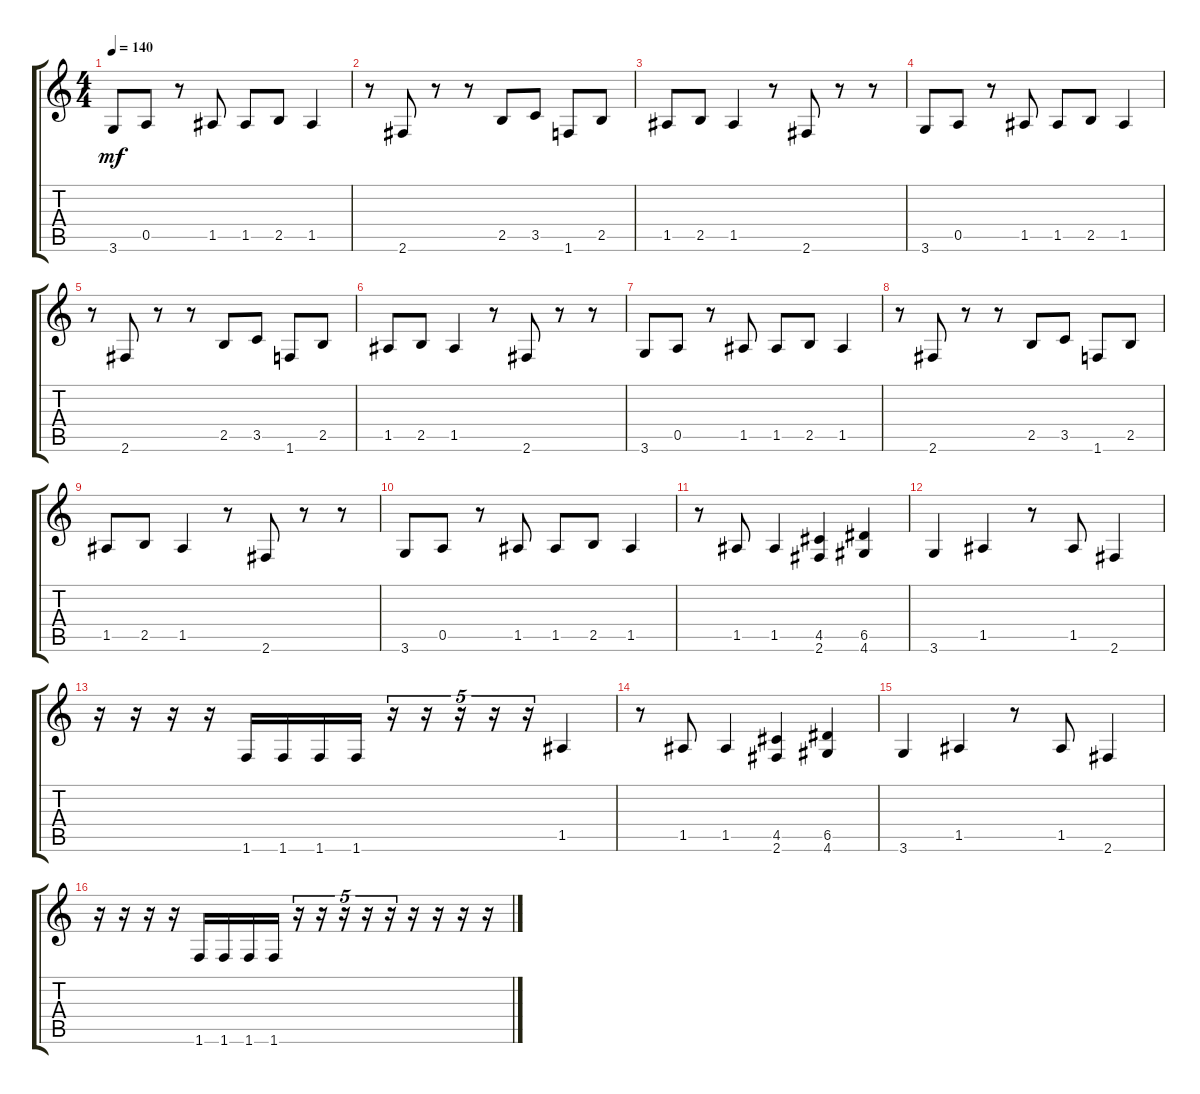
\track "" {instrument distortionguitar}
\staff {score tabs}
\tuning (E4 B3 G3 D3 A2 E2) {hide}
\ts (4 4)
\tempo 140
\clef g2
\ks c
3.6.8{dy mf} 0.5.8 r.8 1.5.8 1.5.8 2.5.8 1.5.4 |
r.8 2.6.8 r.8 r.8 2.5.8 3.5.8 1.6.8 2.5.8 |
1.5.8 2.5.8 1.5.4 r.8 2.6.8 r.8 r.8 |
3.6.8 0.5.8 r.8 1.5.8 1.5.8 2.5.8 1.5.4 |
r.8 2.6.8 r.8 r.8 2.5.8 3.5.8 1.6.8 2.5.8 |
1.5.8 2.5.8 1.5.4 r.8 2.6.8 r.8 r.8 |
3.6.8 0.5.8 r.8 1.5.8 1.5.8 2.5.8 1.5.4 |
r.8 2.6.8 r.8 r.8 2.5.8 3.5.8 1.6.8 2.5.8 |
1.5.8 2.5.8 1.5.4 r.8 2.6.8 r.8 r.8 |
3.6.8 0.5.8 r.8 1.5.8 1.5.8 2.5.8 1.5.4 |
r.8 1.5.8 1.5.4 (4.5 2.6).4 (6.5 4.6).4 |
3.6.4 1.5.4 r.8 1.5.8 2.6.4 |
r.16 r.16 r.16 r.16 1.6.16 1.6.16 1.6.16 1.6.16 r.16{tu (5 4)} r.16{tu (5 4)} r.16{tu (5 4)} r.16{tu (5 4)} r.16{tu (5 4)} 1.5.4 |
r.8 1.5.8 1.5.4 (4.5 2.6).4 (6.5 4.6).4 |
3.6.4 1.5.4 r.8 1.5.8 2.6.4 |
r.16 r.16 r.16 r.16 1.6.16 1.6.16 1.6.16 1.6.16 r.16{tu (5 4)} r.16{tu (5 4)} r.16{tu (5 4)} r.16{tu (5 4)} r.16{tu (5 4)} r.16 r.16 r.16 r.16
